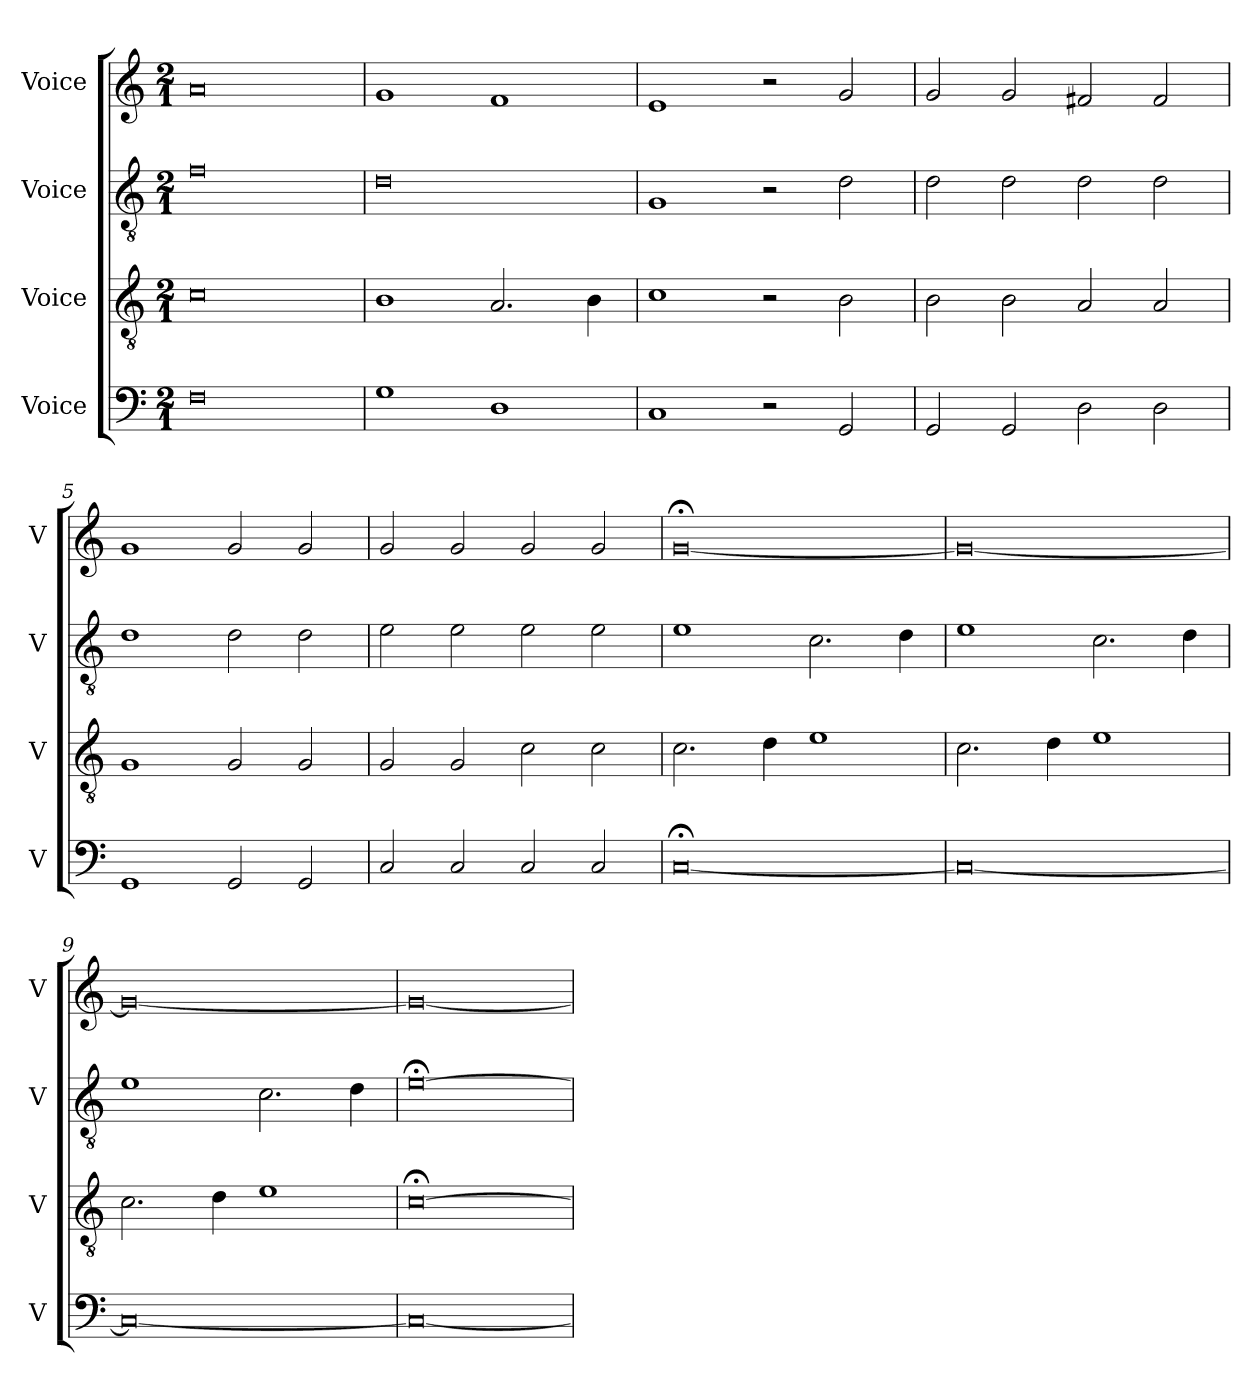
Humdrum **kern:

**kern	**kern	**kern	**kern
*part4	*part3	*part2	*part1
*staff4	*staff3	*staff2	*staff1
*I"Voice	*I"Voice	*I"Voice	*I"Voice
*I'V	*I'V	*I'V	*I'V
*clefF4	*clefGv2	*clefGv2	*clefG2
*k[]	*k[]	*k[]	*k[]
*M2/1	*M2/1	*M2/1	*M2/1
=1	=1	=1	=1
0F	0c	0f	0a
=2	=2	=2	=2
1G	1B	0d	1g
1D	2.A/	.	1f
.	4B\	.	.
=3	=3	=3	=3
1C	1c	1G	1e
2r	2r	2r	2r
2GG/	2B\	2d\	2g/
=4	=4	=4	=4
2GG/	2B\	2d\	2g/
2GG/	2B\	2d\	2g/
2D\	2A/	2d\	2f#X/
2D\	2A/	2d\	2f#/
!!LO:LB:g=z
=5	=5	=5	=5
1GG	1G	1d	1g
2GG/	2G/	2d\	2g/
2GG/	2G/	2d\	2g/
=6	=6	=6	=6
2C/	2G/	2e\	2g/
2C/	2G/	2e\	2g/
2C/	2c\	2e\	2g/
2C/	2c\	2e\	2g/
=7	=7	=7	=7
[0C;	2.c\	1e	[0g;
.	4d\	.	.
.	1e	2.c\	.
.	.	4d\	.
=8	=8	=8	=8
0C_	2.c\	1e	0g_
.	4d\	.	.
.	1e	2.c\	.
.	.	4d\	.
!!LO:LB:g=z
=9	=9	=9	=9
0C_	2.c\	1e	0g_
.	4d\	.	.
.	1e	2.c\	.
.	.	4d\	.
=10	=10	=10	=10
0C_	[0c;	[0e;	0g_
=	=	=	=
*-	*-	*-	*-
